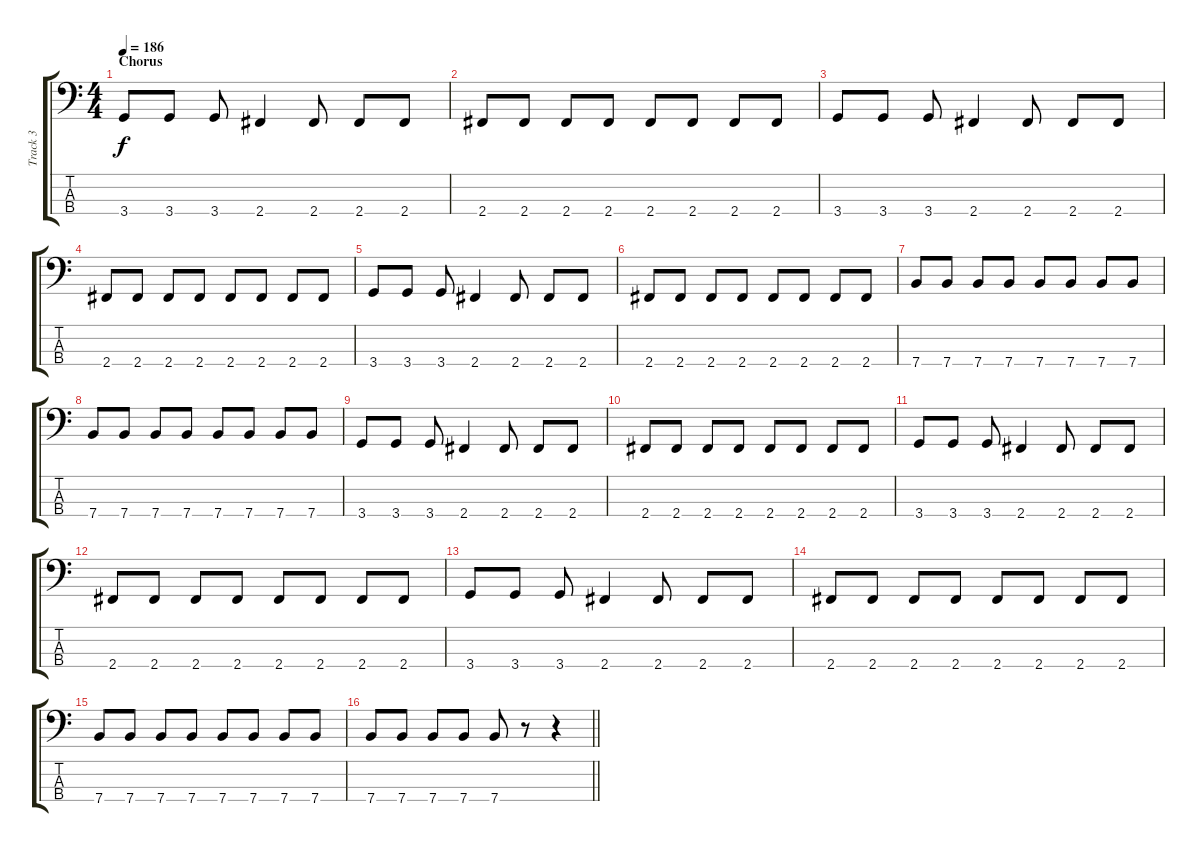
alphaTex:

\track ("Track 3" "Track 3") {instrument electricbassfinger}
\staff {score tabs}
\tuning (G2 D2 A1 E1) {hide}
\ts (4 4)
\section ("" "Chorus")
\tempo 186
\clef f4
\ks c
3.4.8{dy f} 3.4.8 3.4.8 2.4.4 2.4.8 2.4.8 2.4.8 |
2.4.8 2.4.8 2.4.8 2.4.8 2.4.8 2.4.8 2.4.8 2.4.8 |
3.4.8 3.4.8 3.4.8 2.4.4 2.4.8 2.4.8 2.4.8 |
2.4.8 2.4.8 2.4.8 2.4.8 2.4.8 2.4.8 2.4.8 2.4.8 |
3.4.8 3.4.8 3.4.8 2.4.4 2.4.8 2.4.8 2.4.8 |
2.4.8 2.4.8 2.4.8 2.4.8 2.4.8 2.4.8 2.4.8 2.4.8 |
7.4.8 7.4.8 7.4.8 7.4.8 7.4.8 7.4.8 7.4.8 7.4.8 |
7.4.8 7.4.8 7.4.8 7.4.8 7.4.8 7.4.8 7.4.8 7.4.8 |
3.4.8 3.4.8 3.4.8 2.4.4 2.4.8 2.4.8 2.4.8 |
2.4.8 2.4.8 2.4.8 2.4.8 2.4.8 2.4.8 2.4.8 2.4.8 |
3.4.8 3.4.8 3.4.8 2.4.4 2.4.8 2.4.8 2.4.8 |
2.4.8 2.4.8 2.4.8 2.4.8 2.4.8 2.4.8 2.4.8 2.4.8 |
3.4.8 3.4.8 3.4.8 2.4.4 2.4.8 2.4.8 2.4.8 |
2.4.8 2.4.8 2.4.8 2.4.8 2.4.8 2.4.8 2.4.8 2.4.8 |
7.4.8 7.4.8 7.4.8 7.4.8 7.4.8 7.4.8 7.4.8 7.4.8 |
\barLineRight lightlight
7.4.8 7.4.8 7.4.8 7.4.8 7.4.8 r.8 r.4
